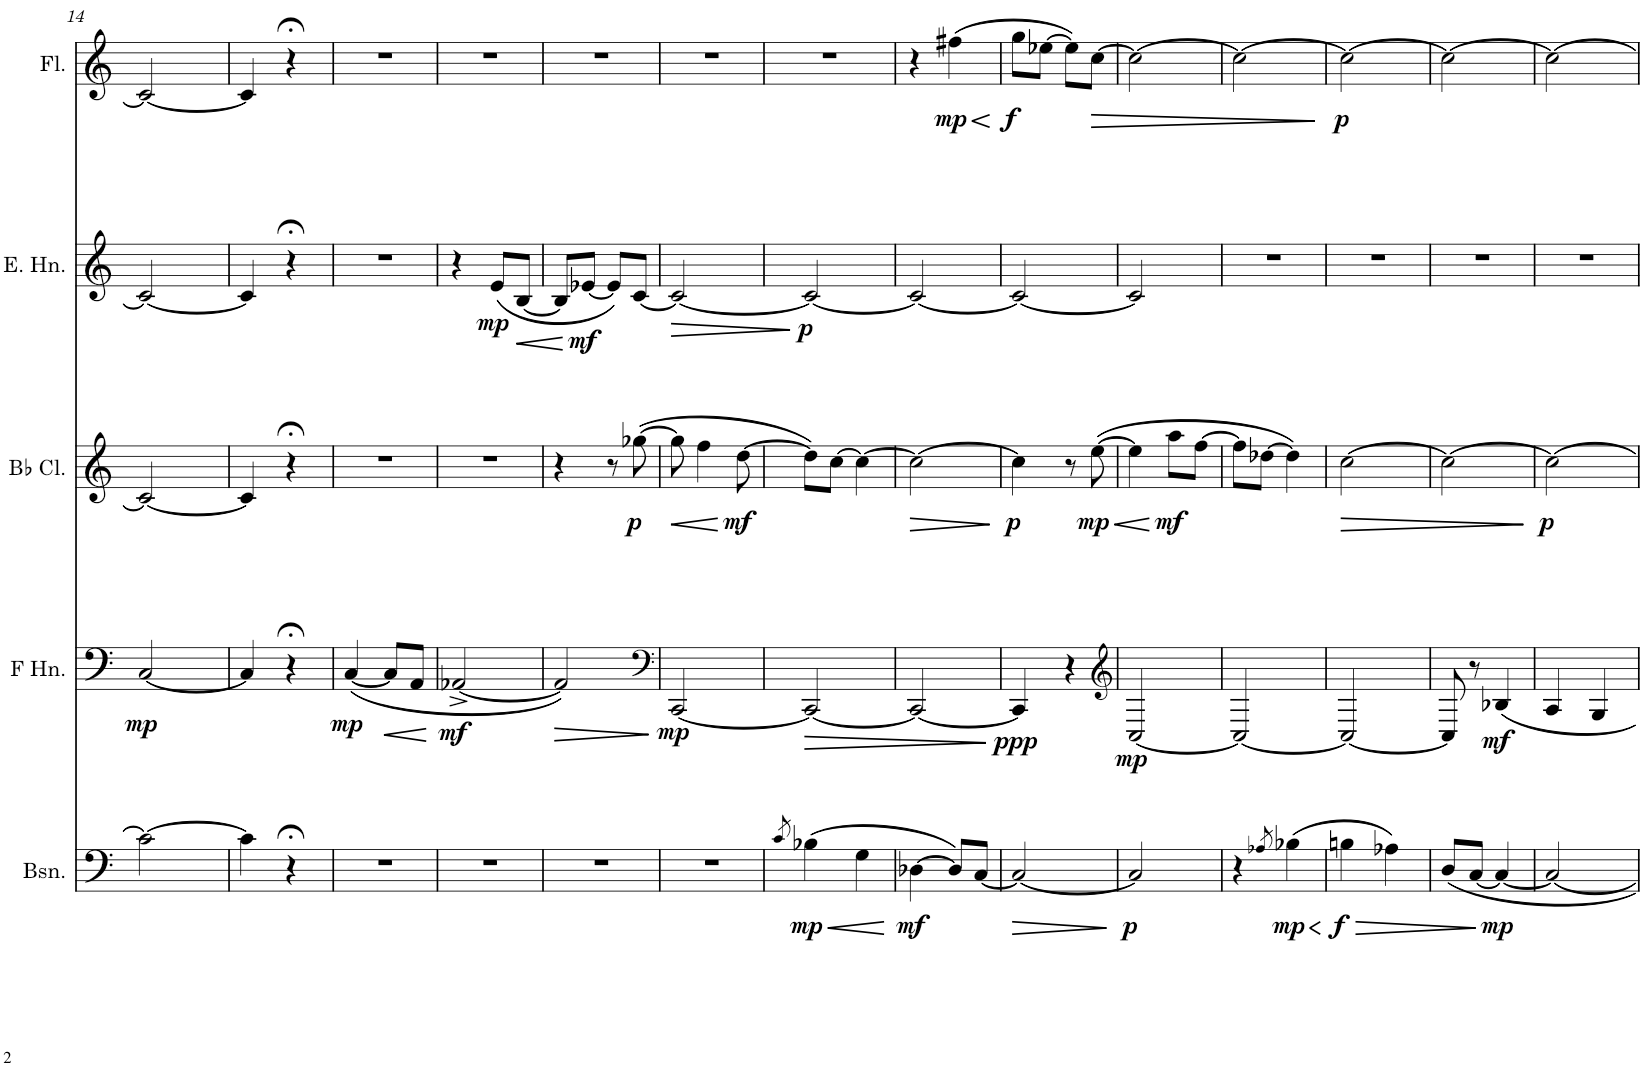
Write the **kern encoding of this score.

**kern	**dynam	**kern	**dynam	**kern	**dynam	**kern	**dynam	**kern	**dynam
*part5	*part5	*part4	*part4	*part3	*part3	*part2	*part2	*part1	*part1
*staff5	*staff5	*staff4	*staff4	*staff3	*staff3	*staff2	*staff2	*staff1	*staff1
*I"Bassoon	*	*I"Horn in F	*	*I"Bb Clarinet	*	*I"English Horn	*	*I"Flute	*
*I'Bsn.	*	*	*	*I'Bb Cl.	*	*I'E. Hn.	*	*I'Fl.	*
!!LO:PB:g=z
*clefF4	*	*clefF4	*	*clefG2	*	*clefG2	*	*clefG2	*
*	*	*ITrd4c7	*	*ITrd1c2	*	*ITrd4c7	*	*	*
*k[]	*	*k[]	*	*k[]	*	*k[]	*	*k[]	*
*M2/4	*	*M2/4	*	*M2/4	*	*M2/4	*	*M2/4	*
=14	=14	=14	=14	=14	=14	=14	=14	=14	=14
!	!	!	!LO:DY:b	!	!	!	!	!	!
2c\_	.	[2C/	mp	2c/_	.	2c/_	.	2c/_	.
=15	=15	=15	=15	=15	=15	=15	=15	=15	=15
4c\]	.	4C/]	.	4c/]	.	4c/]	.	4c/]	.
4r;<	.	4r;<	.	4r;<	.	4r;<	.	4r;<	.
=16	=16	=16	=16	=16	=16	=16	=16	=16	=16
!	!	!	!LO:DY:b	!	!	!	!	!	!
2r	.	([4C/	mp	2r	.	2r	.	2r	.
!	!	!	!LO:HP:b	!	!	!	!	!	!
.	.	8C/L]	<	.	.	.	.	.	.
.	.	8AA/J	.	.	.	.	.	.	.
=17	=17	=17	=17	=17	=17	=17	=17	=17	=17
!	!	!	!LO:DY:b	!	!	!	!	!	!
2r	.	[2AA-X^/	mf	2r	.	4r	.	2r	.
!	!	!	!	!	!	!	!LO:DY:b	!	!
.	.	.	.	.	.	(8e/L	mp	.	.
!	!	!	!	!	!	!	!LO:HP:b	!	!
.	.	.	.	.	.	[8B/J	<	.	.
=18	=18	=18	=18	=18	=18	=18	=18	=18	=18
!	!	!	!LO:HP:b	!	!	!	!	!	!
2r	.	2AA-/])	>	4r	.	8B/L]	.	2r	.
!	!	!	!	!	!	!	!LO:DY:b	!	!
.	.	.	.	.	.	[8e-X/J	mf	.	.
.	.	.	.	8r	.	8e-/L])	.	.	.
!	!	!	!	!	!LO:DY:b	!	!	!	!
.	.	.	.	([8gg-X\	p	[8c/J	.	.	.
.	.	.	[	.	.	.	.	.	.
=19	=19	=19	=19	=19	=19	=19	=19	=19	=19
*	*	*clefF4	*	*	*	*	*	*	*
!	!	!	!LO:DY:b	!	!LO:HP:b	!	!	!	!
2r	.	[2CC/	mp	8gg-\]	<	2c/_	.	2r	.
.	.	.	.	4ff\	.	.	.	.	.
!	!	!	!	!	!LO:DY:b	!	!	!	!
.	.	.	.	[8dd\	mf	.	.	.	.
.	.	.	.	.	.	.	[	.	.
=20	=20	=20	=20	=20	=20	=20	=20	=20	=20
8qc/	.	.	.	.	.	.	.	.	.
!	!LO:DY:b	!	!	!	!	!	!LO:DY:b	!	!
(4B-X\	mp	2CC/_	.	8dd\L])	.	2c/_	p	2r	.
.	.	.	.	[8cc\J	.	.	.	.	.
4G\	.	.	.	4cc\_	.	.	.	.	.
=21	=21	=21	=21	=21	=21	=21	=21	=21	=21
!	!LO:DY:b	!	!	!	!LO:HP:b	!	!	!	!
[4D-X\	mf	2CC/_	.	2cc\_	>	2c/_	.	4r	.
!	!	!	!	!	!	!	!	!	!LO:HP:b
!	!	!	!	!	!	!	!	!	!LO:DY:n=1:b
8D-/L])	.	.	.	.	.	.	.	(4ff#X\	< mp
[8C/J	.	.	.	.	.	.	.	.	.
.	.	.	]	.	[	.	.	.	[
=22	=22	=22	=22	=22	=22	=22	=22	=22	=22
!	!LO:HP:b	!	!LO:DY:b	!	!LO:DY:b	!	!	!	!LO:DY:b
2C/_	>	4CC/]	ppp	4cc\]	p	2c/_	.	8gg\L	f
.	.	.	.	.	.	.	.	[8ee-X\J	.
.	.	4r	.	8r	.	.	.	8ee-\L])	.
!	!	!	!	!	!LO:HP:b	!	!	!	!LO:HP:b
!	!	!	!	!	!LO:DY:n=1:b	!	!	!	!
.	.	.	.	([8ee\	< mp	.	.	[8cc\J	>
=23	=23	=23	=23	=23	=23	=23	=23	=23	=23
*	*	*clefG2	*	*	*	*	*	*	*
!	!LO:DY:b	!	!LO:DY:b	!	!	!	!	!	!
2C/]	p	[2C/	mp	4ee\]	.	2c/]	.	2cc\_	.
!	!	!	!	!	!LO:DY:n=1:b	!	!	!	!
.	.	.	.	8aa\L	] mf	.	.	.	.
.	.	.	.	[8ff\J	.	.	.	.	.
=24	=24	=24	=24	=24	=24	=24	=24	=24	=24
4r	.	2C/_	.	8ff\L]	.	2r	.	2cc\_	.
.	.	.	.	[8dd-X\J	.	.	.	.	.
8qA-X/	.	.	.	.	.	.	.	.	.
!	!LO:DY:b	!	!	!	!	!	!	!	!
(4B-X\	mp	.	.	4dd-\])	.	.	.	.	.
.	]	.	.	.	.	.	.	.	]
=25	=25	=25	=25	=25	=25	=25	=25	=25	=25
!	!LO:DY:b	!	!	!	!	!	!	!	!LO:DY:b
4Bn\	f	2C/_	.	[2cc\	.	2r	.	2cc\_	p
4A-X\)	.	.	.	.	.	.	.	.	.
=26	=26	=26	=26	=26	=26	=26	=26	=26	=26
8D/L	.	8C/]	.	2cc\_	.	2r	.	2cc\_	.
[8C/J	.	8r	.	.	.	.	.	.	.
!	!LO:DY:b	!	!LO:DY:b	!	!	!	!	!	!
4C/_	mp	4B-X/	mf	.	.	.	.	.	.
.	.	.	.	.	[	.	.	.	.
=27	=27	=27	=27	=27	=27	=27	=27	=27	=27
!	!	!	!	!	!LO:DY:b	!	!	!	!
2C/_	.	4A/	.	2cc\_	p	2r	.	2cc\_	.
.	.	4G/	.	.	.	.	.	.	.
=	=	=	=	=	=	=	=	=	=
*-	*-	*-	*-	*-	*-	*-	*-	*-	*-
